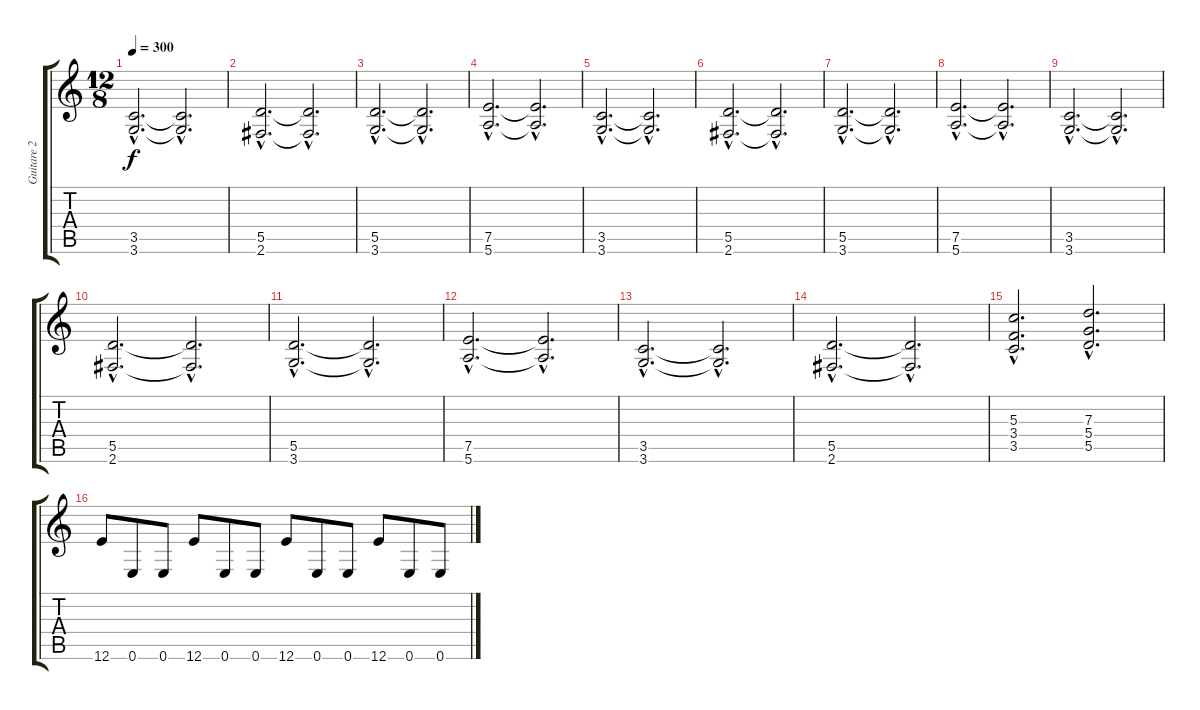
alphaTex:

\track ("Guitare 2" "Guitare 2") {instrument distortionguitar}
\staff {score tabs}
\tuning (E4 B3 G3 D3 A2 E2) {hide}
\ts (12 8)
\tempo 300
\clef g2
\ks c
(3.5{hac} 3.6{hac}).2{d dy f} (3.5{hac t} 3.6{hac t}).2{d} |
(5.5{hac} 2.6{hac}).2{d} (5.5{hac t} 2.6{hac t}).2{d} |
(5.5{hac} 3.6{hac}).2{d} (5.5{hac t} 3.6{hac t}).2{d} |
(7.5{hac} 5.6{hac}).2{d} (7.5{hac t} 5.6{hac t}).2{d} |
(3.5{hac} 3.6{hac}).2{d} (3.5{hac t} 3.6{hac t}).2{d} |
(5.5{hac} 2.6{hac}).2{d} (5.5{hac t} 2.6{hac t}).2{d} |
(5.5{hac} 3.6{hac}).2{d} (5.5{hac t} 3.6{hac t}).2{d} |
(7.5{hac} 5.6{hac}).2{d} (7.5{hac t} 5.6{hac t}).2{d} |
(3.5{hac} 3.6{hac}).2{d} (3.5{hac t} 3.6{hac t}).2{d} |
(5.5{hac} 2.6{hac}).2{d} (5.5{hac t} 2.6{hac t}).2{d} |
(5.5{hac} 3.6{hac}).2{d} (5.5{hac t} 3.6{hac t}).2{d} |
(7.5{hac} 5.6{hac}).2{d} (7.5{hac t} 5.6{hac t}).2{d} |
(3.5{hac} 3.6{hac}).2{d} (3.5{hac t} 3.6{hac t}).2{d} |
(5.5{hac} 2.6{hac}).2{d} (5.5{hac t} 2.6{hac t}).2{d} |
(5.3{hac} 3.4{hac} 3.5{hac}).2{d} (7.3{hac} 5.4{hac} 5.5{hac}).2{d} |
12.6.8 0.6.8 0.6.8 12.6.8 0.6.8 0.6.8 12.6.8 0.6.8 0.6.8 12.6.8 0.6.8 0.6.8
